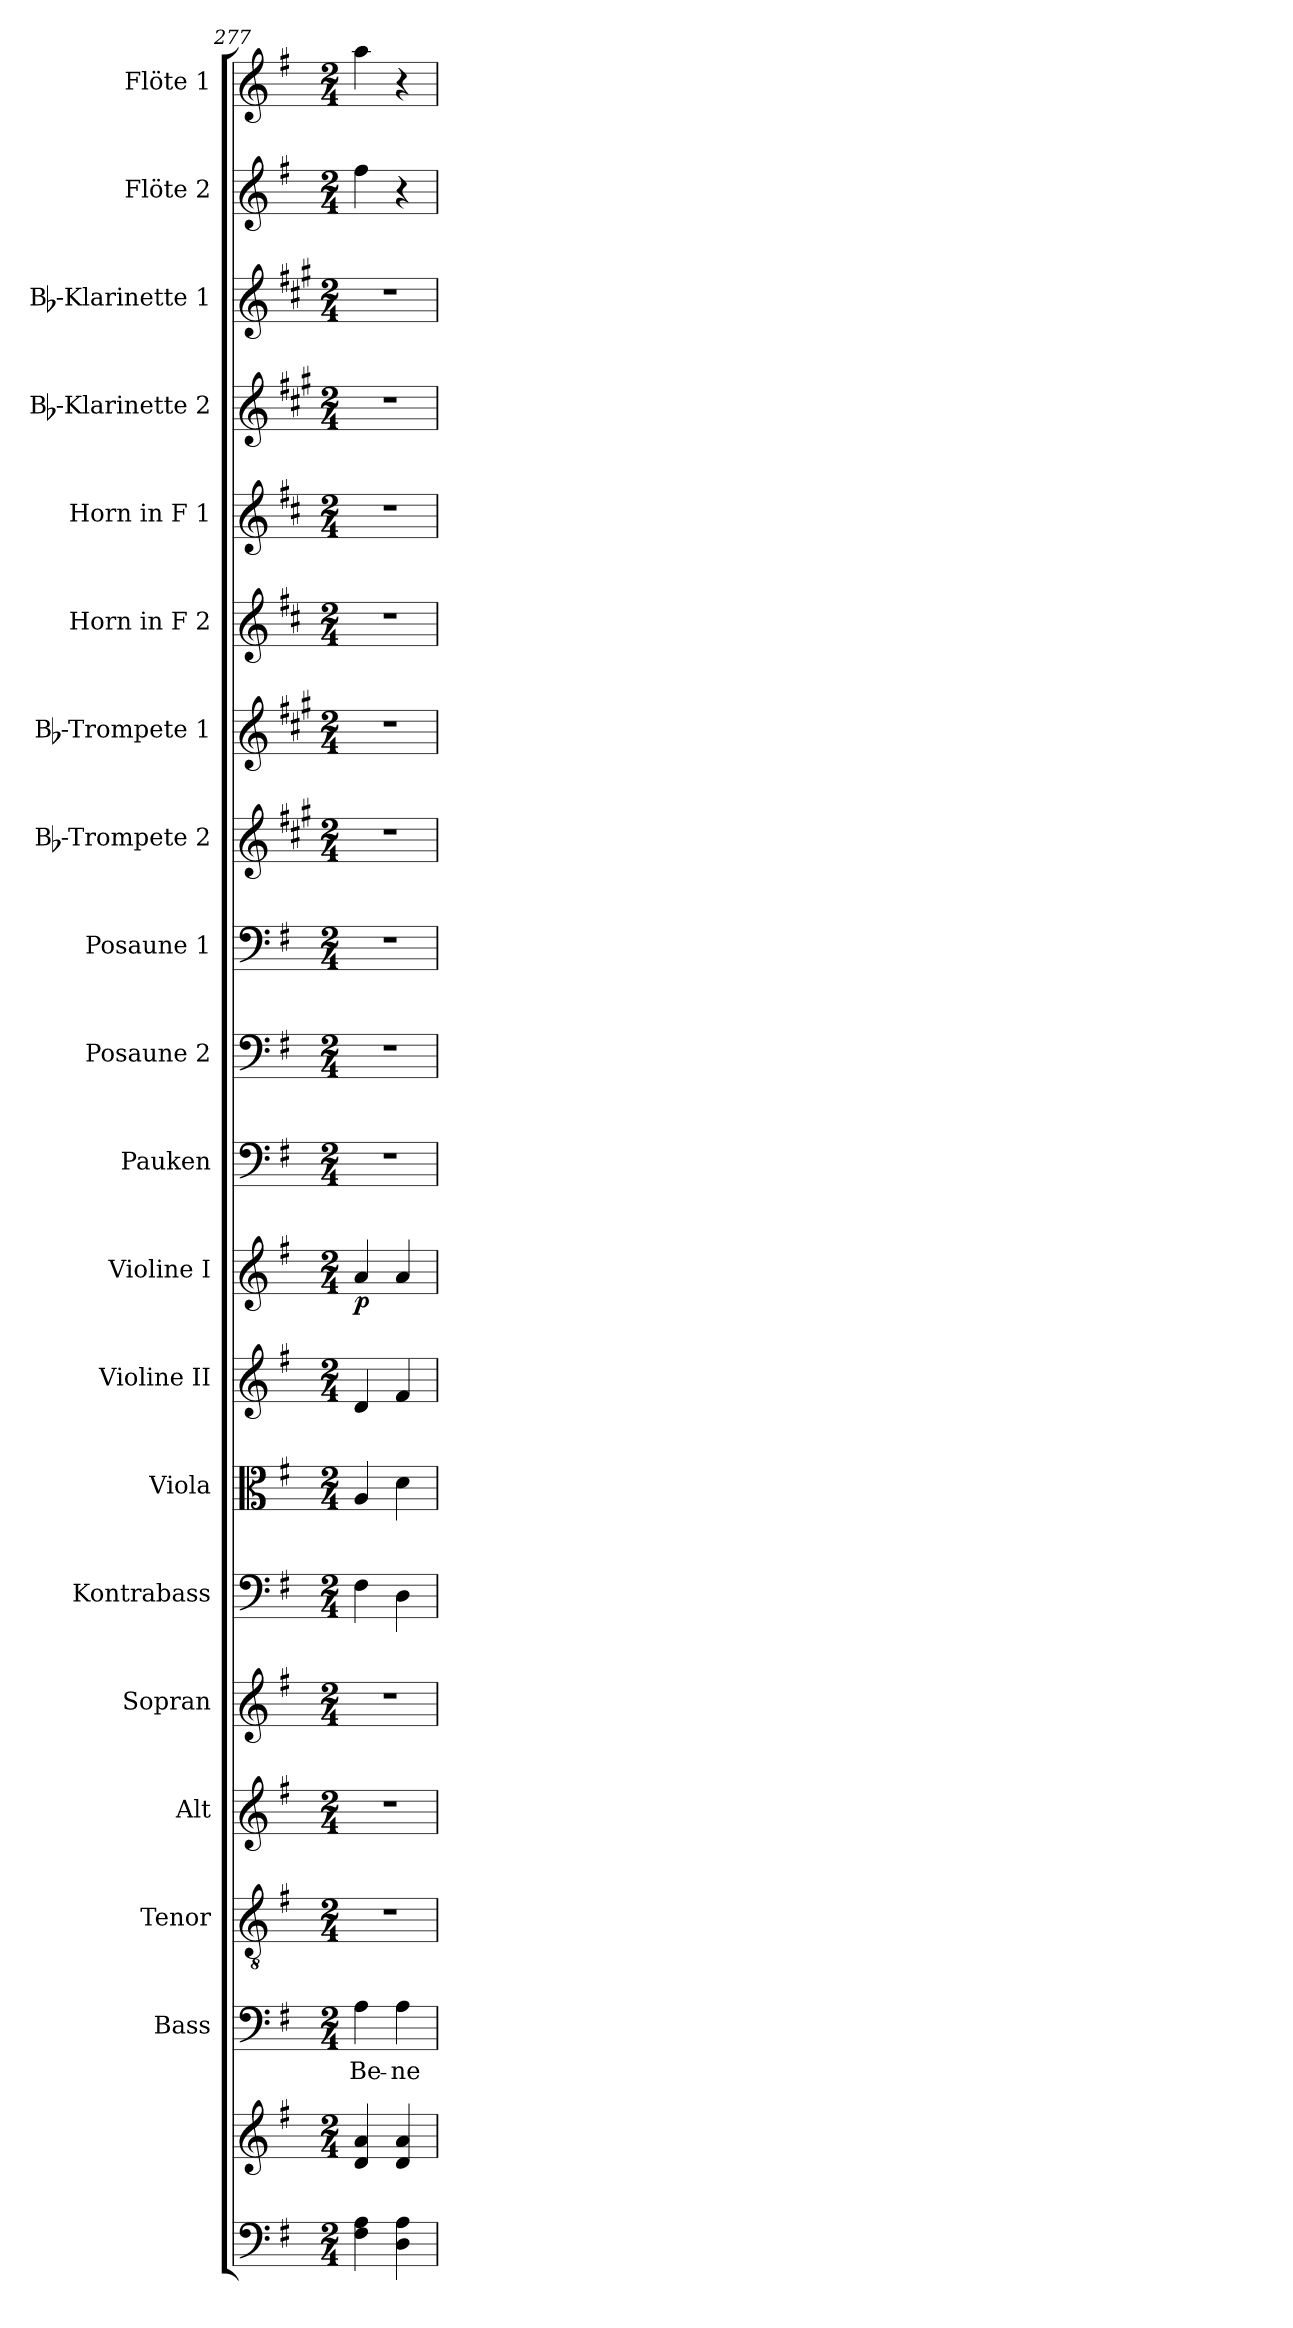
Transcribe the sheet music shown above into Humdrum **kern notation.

**kern	**kern	**kern	**text	**kern	**kern	**kern	**kern	**kern	**kern	**kern	**dynam	**kern	**kern	**kern	**kern	**kern	**kern	**kern	**kern	**kern	**kern	**kern
*part20	*part20	*part19	*part19	*part18	*part17	*part16	*part15	*part14	*part13	*part12	*part12	*part11	*part10	*part9	*part8	*part7	*part6	*part5	*part4	*part3	*part2	*part1
*staff21	*staff20	*staff19	*staff19	*staff18	*staff17	*staff16	*staff15	*staff14	*staff13	*staff12	*staff12	*staff11	*staff10	*staff9	*staff8	*staff7	*staff6	*staff5	*staff4	*staff3	*staff2	*staff1
*	*	*I"Bass	*	*I"Tenor	*I"Alt	*I"Sopran	*I"Kontrabass	*I"Viola	*I"Violine II	*I"Violine I	*	*I"Pauken	*I"Posaune 2	*I"Posaune 1	*I"Bb-Trompete 2	*I"Bb-Trompete 1	*I"Horn in F 2	*I"Horn in F 1	*I"Bb-Klarinette 2	*I"Bb-Klarinette 1	*I"Flöte 2	*I"Flöte 1
*	*	*I'B.	*	*I'T.	*I'A.	*I'S.	*I'Kb.	*I'Vla.	*I'Vl. II	*I'Vl. I	*	*I'Pk.	*I'Pos. 2	*I'Pos. 1	*I'Bb Trp. 2	*I'Bb Trp. 1	*	*	*I'Bb Kl. 2	*I'Bb Kl. 1	*I'Fl. 2	*I'Fl. 1
*clefF4	*clefG2	*clefF4	*	*clefGv2	*clefG2	*clefG2	*clefF4	*clefC3	*clefG2	*clefG2	*	*clefF4	*clefF4	*clefF4	*clefG2	*clefG2	*clefG2	*clefG2	*clefG2	*clefG2	*clefG2	*clefG2
*	*	*	*	*	*	*	*ITrd7c12	*	*	*	*	*	*	*	*ITrd1c2	*ITrd1c2	*ITrd4c7	*ITrd4c7	*ITrd1c2	*ITrd1c2	*	*
*k[f#]	*k[f#]	*k[f#]	*	*k[f#]	*k[f#]	*k[f#]	*k[f#]	*k[f#]	*k[f#]	*k[f#]	*	*k[f#]	*k[f#]	*k[f#]	*k[f#]	*k[f#]	*k[f#]	*k[f#]	*k[f#]	*k[f#]	*k[f#]	*k[f#]
*G:	*G:	*G:	*	*G:	*G:	*G:	*G:	*G:	*G:	*G:	*	*G:	*G:	*G:	*G:	*G:	*G:	*G:	*G:	*G:	*G:	*G:
*M2/4	*M2/4	*M2/4	*	*M2/4	*M2/4	*M2/4	*M2/4	*M2/4	*M2/4	*M2/4	*	*M2/4	*M2/4	*M2/4	*M2/4	*M2/4	*M2/4	*M2/4	*M2/4	*M2/4	*M2/4	*M2/4
=277	=277	=277	=277	=277	=277	=277	=277	=277	=277	=277	=277	=277	=277	=277	=277	=277	=277	=277	=277	=277	=277	=277
!	!	!	!LO:LY:b	!	!	!	!	!	!	!	!LO:DY:b	!	!	!	!	!	!	!	!	!	!	!
4F#\ 4A\	4d/ 4a/	4A\	Be-	2r	2r	2r	4FF#\	4A/	4d/	4a/	p	2r	2r	2r	2r	2r	2r	2r	2r	2r	4ff#\	4aa\
!	!	!	!LO:LY:b	!	!	!	!	!	!	!	!	!	!	!	!	!	!	!	!	!	!	!
4D\ 4A\	4d/ 4a/	4A\	-ne-	.	.	.	4DD\	4d\	4f#/	4a/	.	.	.	.	.	.	.	.	.	.	4r	4r
=	=	=	=	=	=	=	=	=	=	=	=	=	=	=	=	=	=	=	=	=	=	=
*-	*-	*-	*-	*-	*-	*-	*-	*-	*-	*-	*-	*-	*-	*-	*-	*-	*-	*-	*-	*-	*-	*-
